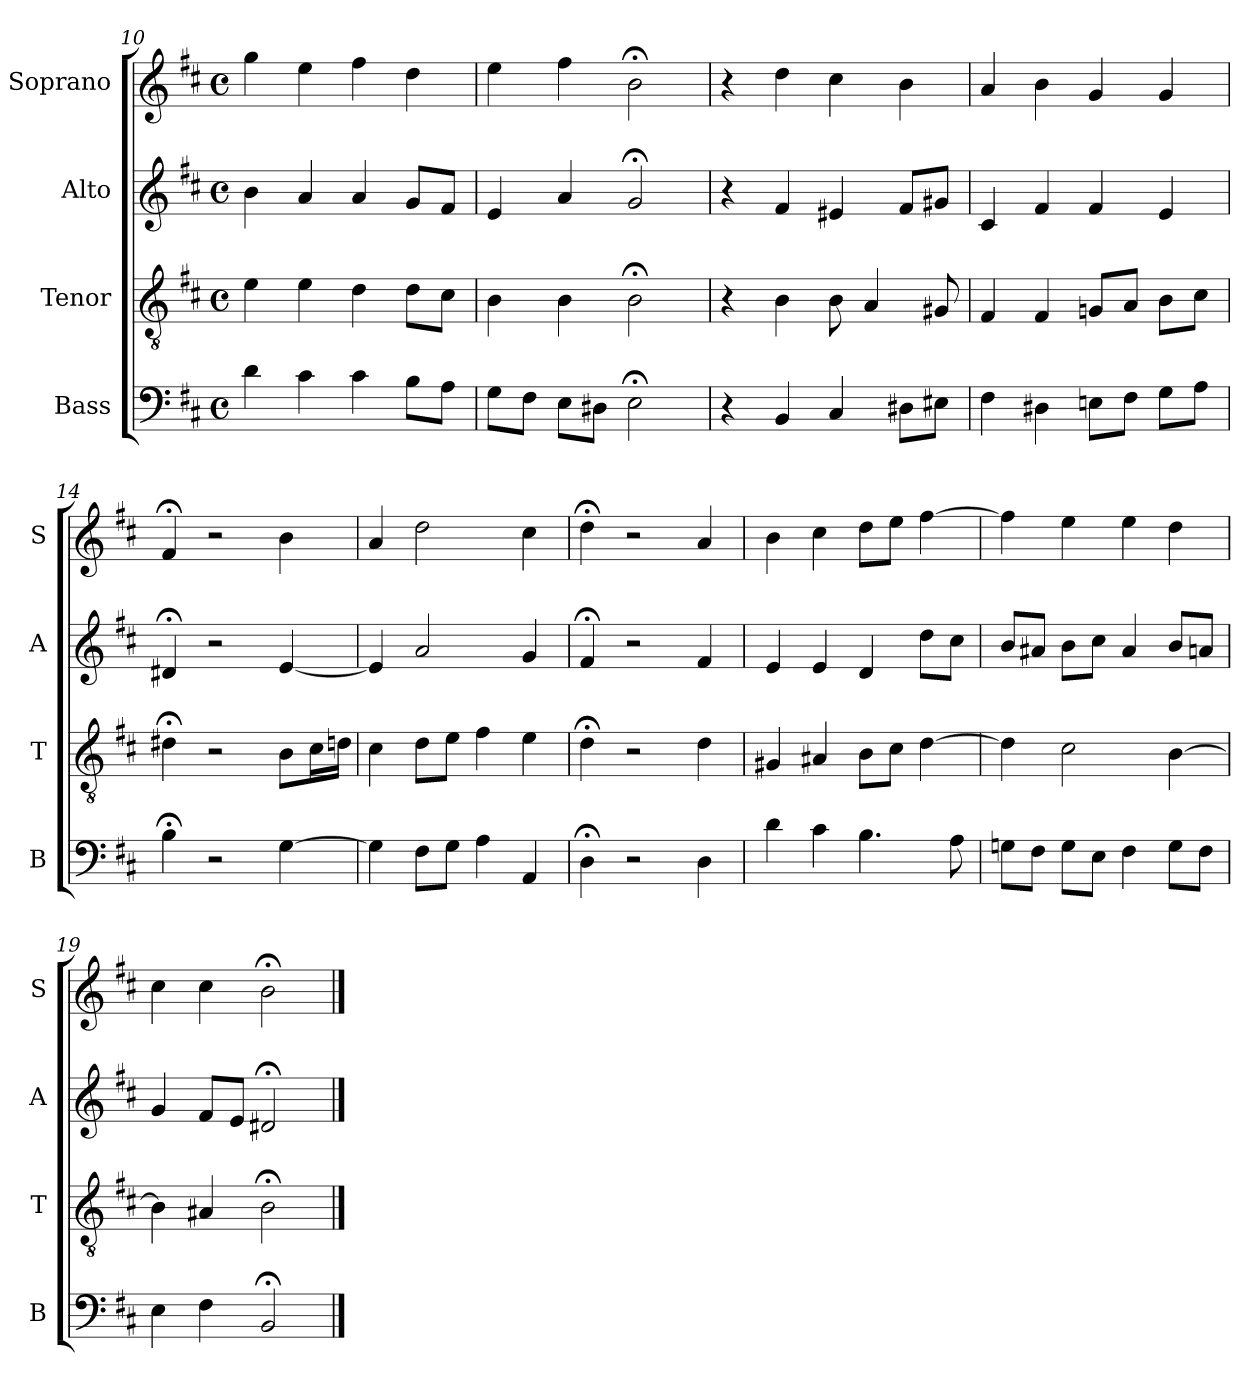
**kern	**kern	**kern	**kern
*part4	*part3	*part2	*part1
*staff4	*staff3	*staff2	*staff1
*I"Bass	*I"Tenor	*I"Alto	*I"Soprano
*I'B	*I'T	*I'A	*I'S
*clefF4	*clefGv2	*clefG2	*clefG2
*k[f#c#]	*k[f#c#]	*k[f#c#]	*k[f#c#]
*b:	*b:	*b:	*b:
*M4/4	*M4/4	*M4/4	*M4/4
*met(c)	*met(c)	*met(c)	*met(c)
=10	=10	=10	=10
4d	4e	4b	4gg
4c#	4e	4a	4ee
4c#	4d	4a	4ff#
8BL	8dL	8gL	4dd
8AJ	8c#J	8f#J	.
=11	=11	=11	=11
8GL	4B	4e	4ee
8F#J	.	.	.
8EL	4B	4a	4ff#
8D#XJ	.	.	.
2E;<	2B;<	2g;<	2b;<
=12	=12	=12	=12
4r	4r	4r	4r
4BB	4B	4f#	4dd
4C#	8B	4e#X	4cc#
.	4A	.	.
8D#XL	.	8f#L	4b
8E#XJ	8G#X	8g#XJ	.
=13	=13	=13	=13
4F#	4F#	4c#	4a
4D#X	4F#	4f#	4b
8EnL	8GnL	4f#	4g
8F#J	8AJ	.	.
8GL	8BL	4e	4g
8AJ	8c#J	.	.
=14	=14	=14	=14
4B;<	4d#X;<	4d#X;<	4f#;<
2r	2r	2r	2r
[4G	8BL	[4e	4b
.	16c#L	.	.
.	16dnJJ	.	.
=15	=15	=15	=15
4G]	4c#	4e]	4a
8F#L	8dL	2a	2dd
8GJ	8eJ	.	.
4A	4f#	.	.
4AA	4e	4g	4cc#
=16	=16	=16	=16
4D;<	4d;<	4f#;<	4dd;<
2r	2r	2r	2r
4D	4d	4f#	4a
=17	=17	=17	=17
4di	4G#Xi	4ei	4bi
4c#	4A#X	4e	4cc#
4.B	8BL	4d	8ddL
.	8c#J	.	8eeJ
.	[4d	8ddL	[4ff#
8A	.	8cc#J	.
=18	=18	=18	=18
8GnL	4d]	8bL	4ff#]
8F#J	.	8a#XJ	.
8GL	2c#	8bL	4ee
8EJ	.	8cc#J	.
4F#	.	4a#	4ee
8GL	[4B	8bL	4dd
8F#J	.	8anJ	.
=19	=19	=19	=19
4E	4B]	4g	4cc#
4F#	4A#X	8f#L	4cc#
.	.	8eJ	.
2BB;<	2B;<	2d#X;<	2b;<
==	==	==	==
*-	*-	*-	*-
